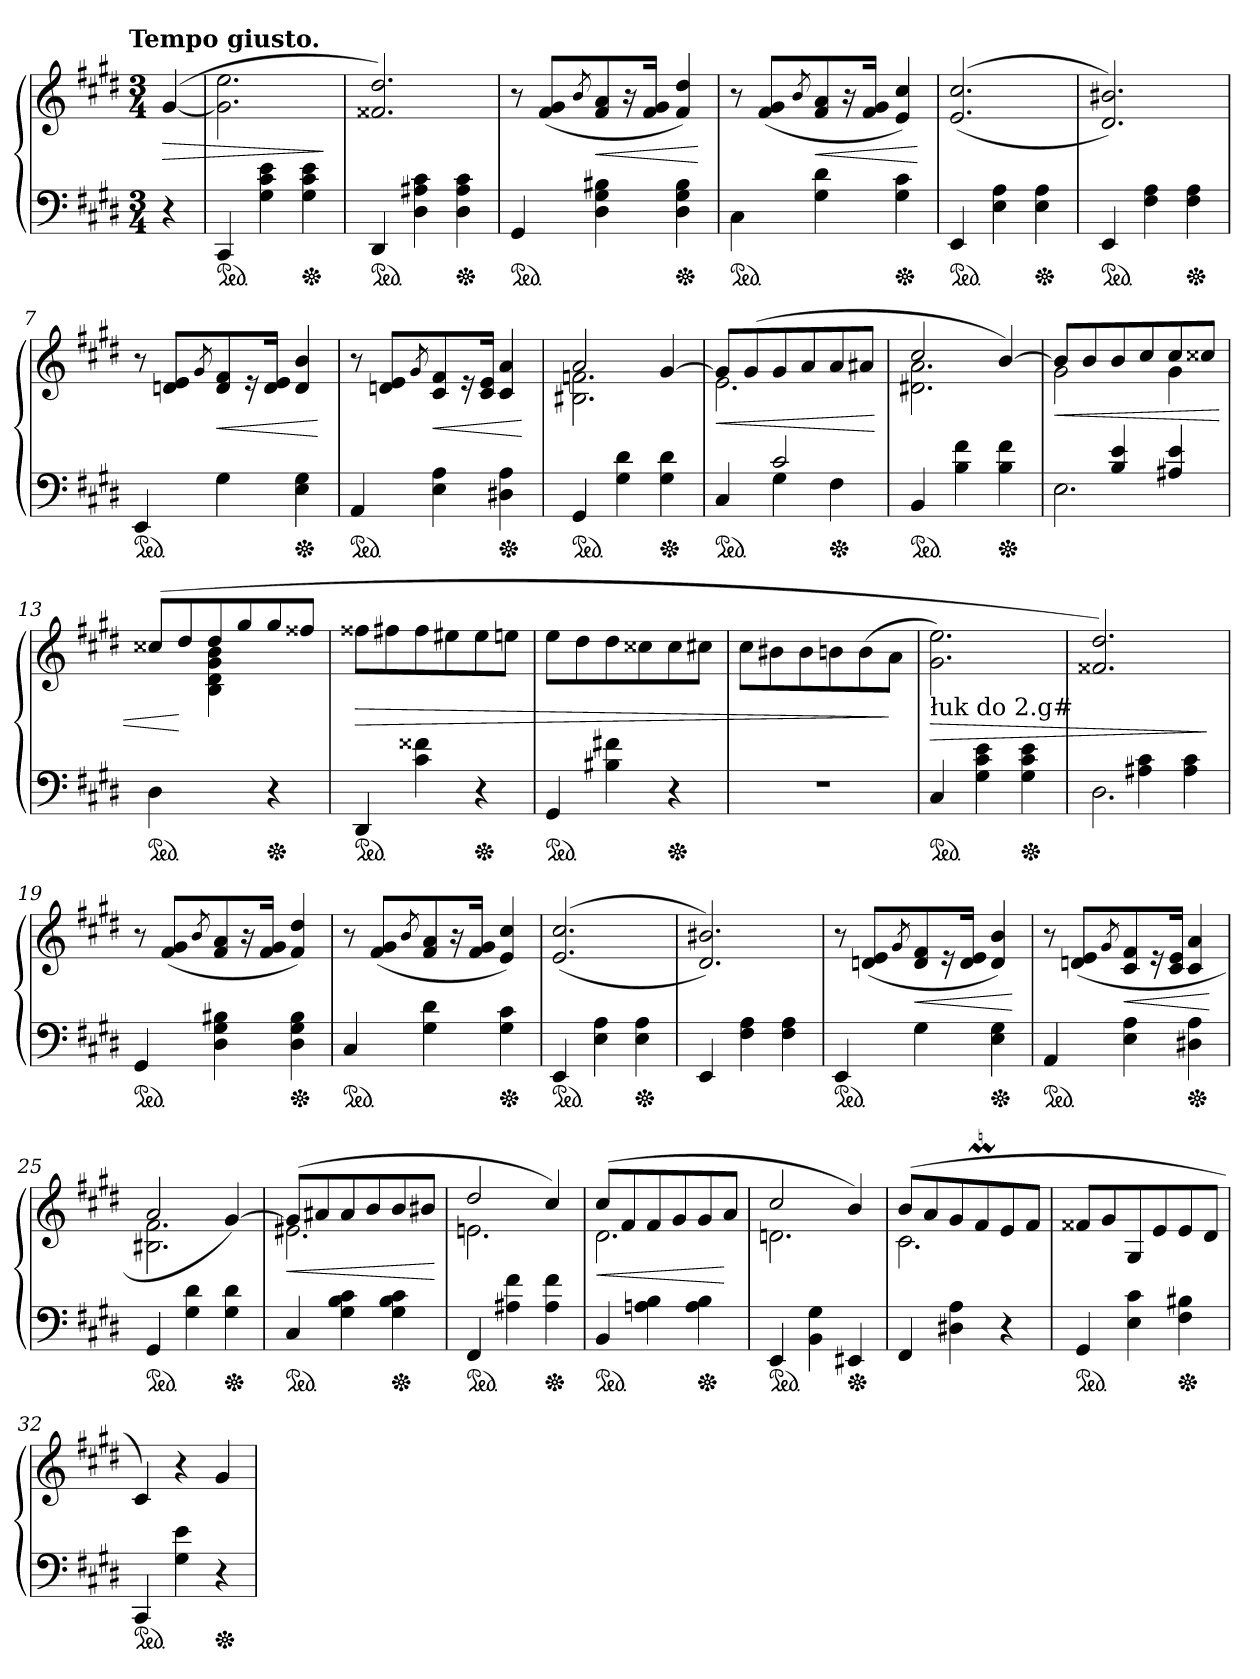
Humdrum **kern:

**kern	**kern	**dynam
*part1	*part1	*part1
*staff2	*staff1	*staff1/2
*clefF4	*clefG2	*
*k[f#c#g#d#]	*k[f#c#g#d#]	*
!!LO:TX:omd:t=Tempo giusto.
*M3/4	*M3/4	*
=	=	=
4r	([4g#	>
=1	=1	=1
*ped	*	*
4CC#	2.g#] 2.ee	.
4G# 4c# 4e	.	.
*Xped	*	*
4G# 4c# 4e	.	.
.	.	]
=2	=2	=2
*ped	*	*
4DD#	2.f##X 2.dd#)	.
4D# 4A#X 4c#	.	.
*Xped	*	*
4D# 4A# 4c#	.	.
=3	=3	=3
*ped	*	*
4GG#	8r	.
.	(8f# 8g#L	.
.	8qb/	.
4D# 4G# 4B#X	8f# 8a	<
.	16r	.
.	16f# 16g#Jk	.
*Xped	*	*
4D# 4G# 4B#	4f# 4dd#)	.
.	.	[
=4	=4	=4
*ped	*	*
4C#\	8r	.
.	(8f# 8g#L	.
.	8qb/	.
4G# 4d#	8f# 8a	<
.	16r	.
.	16f# 16g#Jk	.
*Xped	*	*
4G# 4c#	4e 4cc#)	.
.	.	[
=5	=5	=5
*ped	*	*
4EE	(<(>2.e 2.cc#	.
4E 4A	.	.
*Xped	*	*
4E 4A	.	.
=6	=6	=6
*ped	*	*
4EE	2.d# 2.b#X))	.
4F# 4A	.	.
*Xped	*	*
4F# 4A	.	.
=7	=7	=7
*ped	*	*
4EE	8r	.
.	8dn 8eL	.
.	8qg#/	.
4G#	8d 8f#	<
.	16r	.
.	16d 16eJk	.
*Xped	*	*
4E 4G#	4d 4b	.
.	.	[
=8	=8	=8
*ped	*	*
4AA	8r	.
.	8dn 8eL	.
.	8qg#/	.
4E 4A	8c# 8f#	<
.	16r	.
.	16c# 16eJk	.
*Xped	*	*
4D#X 4A	4c# 4a	.
.	.	[
=9	=9	=9
*	*^	*
*ped	*	*	*
4GG#	2a	2.B#X 2.fn	.
4G# 4d#	.	.	.
*Xped	*	*	*
4G# 4d#	[4g#	.	.
=10	=10	=10	=10
*^	*	*	*
*ped	*	*	*	*
4C#	4ryy	8g#L]	2.e	<
.	.	(>8g#	.	.
2c#	4G#	8g#	.	.
.	.	8a	.	.
*Xped	*	*	*	*
.	4F#	8a	.	.
.	.	8a#XJ	.	.
*v	*v	*	*	*
*	*v	*v	*
.	.	[
=11	=11	=11
*	*^	*
*ped	*	*	*
4BB	2cc#	2.d#X 2.a	.
4B 4f#	.	.	.
*Xped	*	*	*
4B 4f#	[4b)	.	.
=12	=12	=12	=12
*^	*	*	*
4ryy	2.E	8bL]	2g#	<
.	.	8b	.	.
4B 4e	.	8b	.	.
.	.	8cc#	.	.
4A#X 4e	.	8cc#	4g#	.
.	.	8cc##XJ	.	.
*v	*v	*	*	*
=13	=13	=13	=13
*ped	*	*	*
4D#	(>8cc##X/L	4ryy	.
.	8dd#	.	[
4ryy	8dd#	4B 4d# 4g# 4b	.
.	8gg#	.	.
*Xped	*	*	*
4r	8gg#	4ryy	.
.	8ff##XJ	.	.
*	*v	*v	*
=14	=14	=14
*ped	*	*
4DD#	8ff##XL	>
.	8ff#X	.
4c# 4f##X	8ff#	.
.	8ee#X	.
*Xped	*	*
4r	8ee#	.
.	8eenJ	.
=15	=15	=15
*ped	*	*
4GG#	8eeL	.
.	8dd#	.
4B#X 4f#X	8dd#	.
.	8cc##X	.
*Xped	*	*
4r	8cc##	.
.	8cc#XJ	.
=16	=16	=16
2.rF	8cc#L	.
.	8b#X	.
.	8b#	.
.	8bn	.
.	(8b	.
.	8aJ	]
=17	=17	=17
!	!LO:TX:b:t=łuk do 2.g#	!
*ped	*	*
4C#	2.g# 2.ee)	>
4G# 4c# 4e	.	.
*Xped	*	*
4G# 4c# 4e	.	.
=18	=18	=18
*^	*	*
4ryy	2.D#	2.f##X 2.dd#)	.
4A#X\ 4c#\	.	.	.
4A#\ 4c#\	.	.	.
*v	*v	*	*
.	.	]
=19	=19	=19
*ped	*	*
4GG#	8r	.
.	(<8f# 8g#L	.
.	8qb/	.
4D# 4G# 4B#X	8f# 8a	.
.	16r	.
.	16f# 16g#Jk	.
*Xped	*	*
4D# 4G# 4B#	4f# 4dd#)	.
=20	=20	=20
*ped	*	*
4C#	8r	.
.	(<8f# 8g#L	.
.	8qb/	.
4G# 4d#	8f# 8a	.
.	16r	.
.	16f# 16g#Jk	.
*Xped	*	*
4G# 4c#	4e 4cc#)	.
=21	=21	=21
*ped	*	*
4EE	(<(>2.e 2.cc#	.
4E 4A	.	.
*Xped	*	*
4E 4A	.	.
=22	=22	=22
4EE	2.d# 2.b#X))	.
4F# 4A	.	.
4F# 4A	.	.
=23	=23	=23
*ped	*	*
4EE	8r	.
.	(<8dn 8eL	.
.	8qg#/	.
4G#	8d 8f#	<
.	16r	.
.	16d 16eJk	.
*Xped	*	*
4E 4G#	4d 4b)	.
.	.	[
=24	=24	=24
*ped	*	*
4AA	8r	.
.	(>8dn 8eL	.
.	8qg#/	.
4E 4A	8c# 8f#	<
.	16r	.
.	16c# 16eJk	.
*Xped	*	*
4D#X 4A	4c# 4a	.
.	.	[
=25	=25	=25
*	*^	*
*ped	*	*	*
4GG#	2a	2.B#X 2.f#	.
4G# 4d#	.	.	.
*Xped	*	*	*
4G# 4d#	[4g#)	.	.
=26	=26	=26	=26
*ped	*	*	*
4C#	(>8g#L]	2.e#X	<
.	8a#X	.	.
4G# 4B 4c#	8a#	.	.
.	8b	.	.
*Xped	*	*	*
4G# 4B 4c#	8b	.	.
.	8b#XJ	.	.
*	*v	*v	*
.	.	[
=27	=27	=27
*	*^	*
*ped	*	*	*
4FF#	2dd#	2.en	.
4A#X\ 4f#\	.	.	.
*Xped	*	*	*
4A#\ 4f#\	4cc#)	.	.
=28	=28	=28	=28
*ped	*	*	*
4BB	(8cc#L	2.d#	<
.	8f#	.	.
4An 4B	8f#	.	.
.	8g#	.	.
*Xped	*	*	*
4A 4B	8g#	.	.
.	8aJ	.	[
=29	=29	=29	=29
*ped	*	*	*
4EE	2cc#	2.dn	.
4BB 4G#	.	.	.
*Xped	*	*	*
4EE#X	4b)	.	.
=30	=30	=30	=30
4FF#	(>8bL	2.c#	.
.	8a	.	.
4D#X 4A	8g#	.	.
.	8f#m	.	.
4r	8e	.	.
.	8f#J	.	.
*	*v	*v	*
=31	=31	=31
*ped	*	*
4GG#	8f##XL	.
.	8g#	.
4E\ 4c#\	8G#/	.
.	8e	.
*Xped	*	*
4F# 4B#X	8e	.
.	8d#J	.
=32	=32	=32
*ped	*	*
4CC#	4c#)	.
4G# 4e	4r	.
*Xped	*	*
4r	4g#	.
=	=	=
*-	*-	*-
